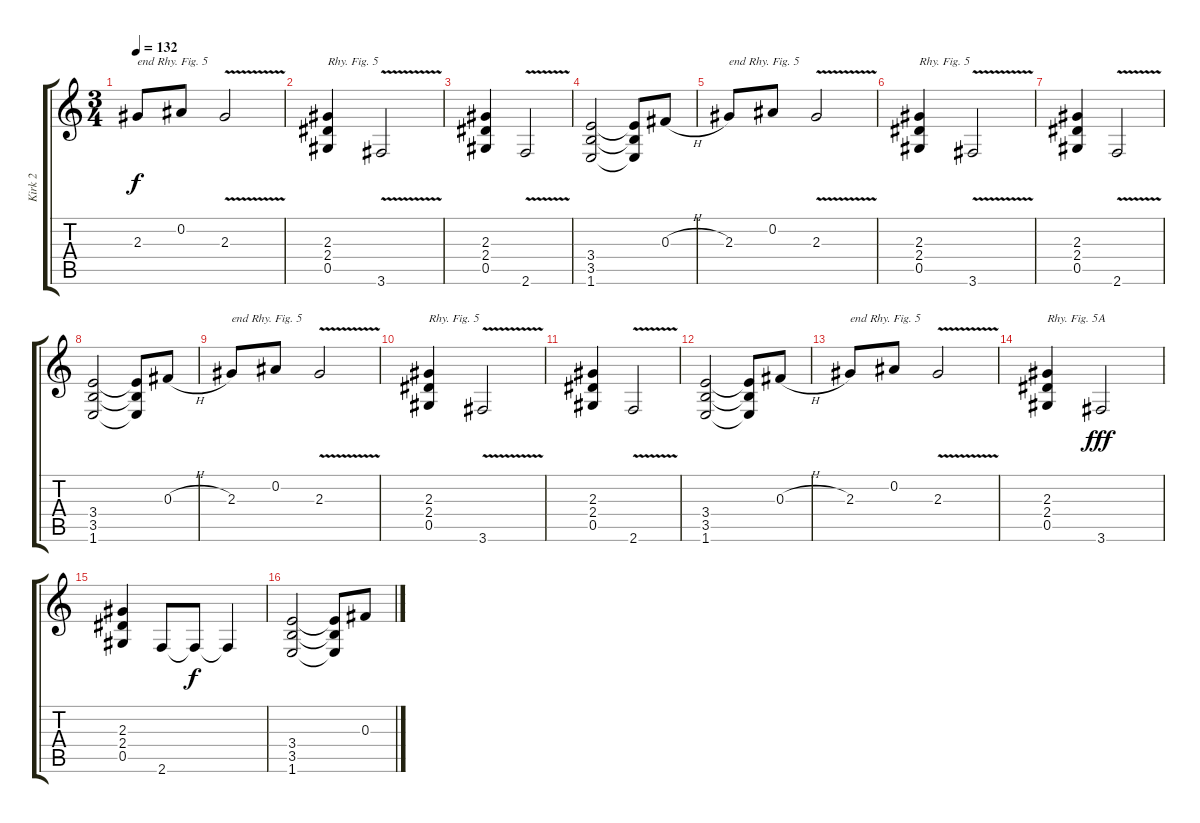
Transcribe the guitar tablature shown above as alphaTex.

\track ("Kirk 2" "Kirk 2") {instrument distortionguitar}
\staff {score tabs}
\tuning (Eb4 Bb3 Gb3 Db3 Ab2 Eb2) {hide}
\ts (3 4)
\tempo 132
\clef g2
\ks c
2.3.8{txt "end Rhy. Fig. 5" dy f} 0.2.8 2.3{v}.2 |
(2.3 2.4 0.5).4{txt "Rhy. Fig. 5"} 3.6{v}.2 |
(2.3 2.4 0.5).4 2.6{v}.2 |
(3.4 3.5 1.6).2 (3.4{t} 3.5{t} 1.6{t}).8 0.3{h}.8 |
2.3.8{txt "end Rhy. Fig. 5"} 0.2.8 2.3{v}.2 |
(2.3 2.4 0.5).4{txt "Rhy. Fig. 5"} 3.6{v}.2 |
(2.3 2.4 0.5).4 2.6{v}.2 |
(3.4 3.5 1.6).2 (3.4{t} 3.5{t} 1.6{t}).8 0.3{h}.8 |
2.3.8{txt "end Rhy. Fig. 5"} 0.2.8 2.3{v}.2 |
(2.3 2.4 0.5).4{txt "Rhy. Fig. 5"} 3.6{v}.2 |
(2.3 2.4 0.5).4 2.6{v}.2 |
(3.4 3.5 1.6).2 (3.4{t} 3.5{t} 1.6{t}).8 0.3{h}.8 |
2.3.8{txt "end Rhy. Fig. 5"} 0.2.8 2.3{v}.2 |
(2.3 2.4 0.5).4{txt "Rhy. Fig. 5A"} 3.6.2{dy fff} |
(2.3 2.4 0.5).4 2.6.8 2.6{t}.8{dy f} 2.6{t}.4 |
(3.4 3.5 1.6).2 (3.4{t} 3.5{t} 1.6{t}).8 0.3{h}.8
